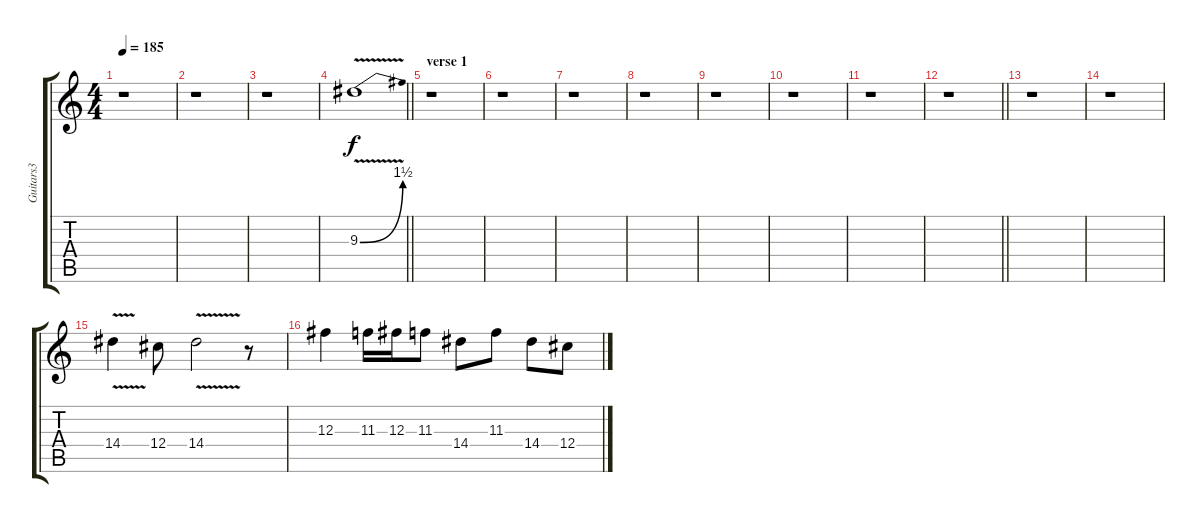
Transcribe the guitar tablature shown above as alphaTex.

\track ("Guitars3" "Guitars3") {instrument distortionguitar}
\staff {score tabs}
\tuning (Eb4 Bb3 Gb3 Db3 Ab2 Eb2) {hide}
\ts (4 4)
\section ("" "")
\tempo 185
\clef g2
\ks c
r.1{dy f} |
r.1 |
r.1 |
\barLineRight lightlight
9.3{be (bend 0 0 60 6) v}.1 |
\section ("" "verse 1")
r.1 |
r.1 |
r.1 |
r.1 |
r.1 |
r.1 |
r.1 |
\barLineRight lightlight
r.1 |
\section ("" "")
r.1 |
r.1 |
14.4{v}.4 12.4.8 14.4{v}.2 r.8 |
12.3.4 11.3.16 12.3.16 11.3.8 14.4.8 11.3.8 14.4.8 12.4.8
